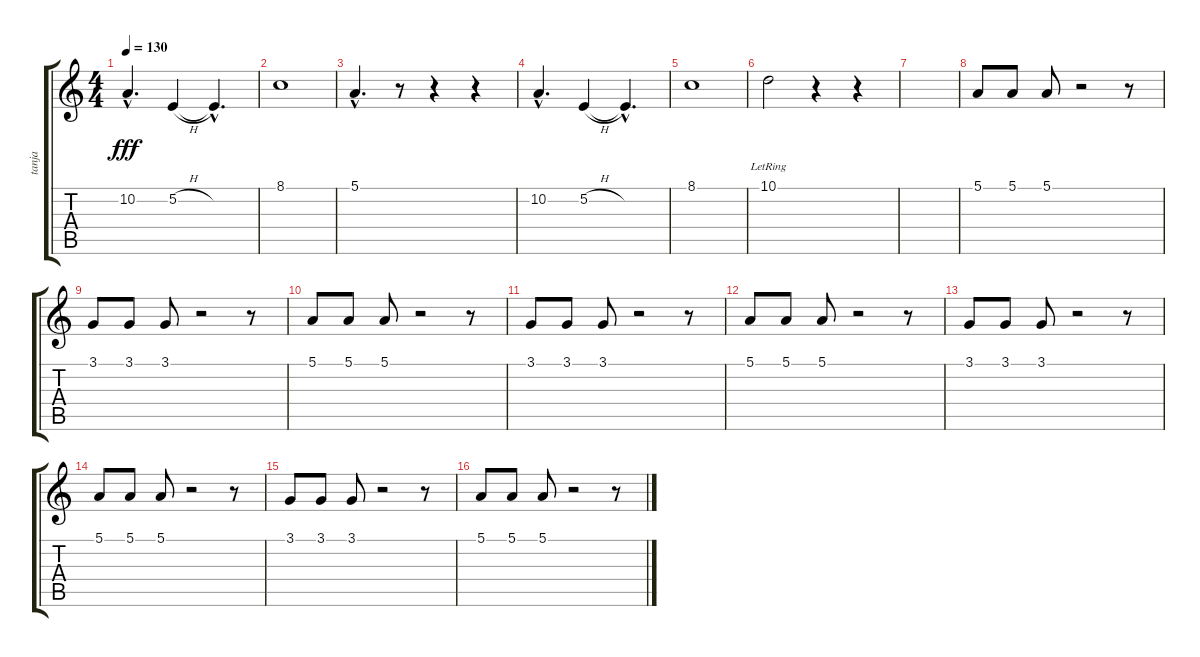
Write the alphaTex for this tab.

\track ("tanja" "tanja") {instrument voiceoohs}
\staff {score tabs}
\tuning (E4 B3 G3 D3 A2 E2) {hide}
\ts (4 4)
\tempo 130
\clef g2
\ks c
10.2{hac}.4{d dy fff} 5.2{h}.4 5.2{hac t}.4{d} |
8.1.1 |
5.1{hac}.4{d} r.8 r.4 r.4 |
10.2{hac}.4{d} 5.2{h}.4 5.2{hac t}.4{d} |
8.1.1 |
10.1{lr}.2 r.4 r.4 |
|
5.1.8 5.1.8 5.1.8 r.2 r.8 |
3.1.8 3.1.8 3.1.8 r.2 r.8 |
5.1.8 5.1.8 5.1.8 r.2 r.8 |
3.1.8 3.1.8 3.1.8 r.2 r.8 |
5.1.8 5.1.8 5.1.8 r.2 r.8 |
3.1.8 3.1.8 3.1.8 r.2 r.8 |
5.1.8 5.1.8 5.1.8 r.2 r.8 |
3.1.8 3.1.8 3.1.8 r.2 r.8 |
5.1.8 5.1.8 5.1.8 r.2 r.8
